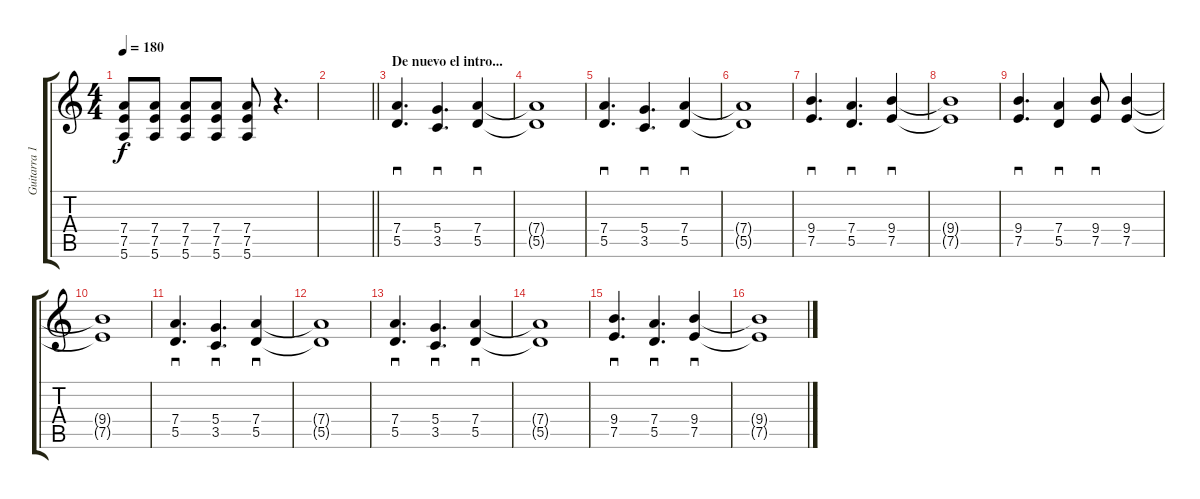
\track ("Guitarra 1" "Guitarra 1") {instrument distortionguitar}
\staff {score tabs}
\tuning (E4 B3 G3 D3 A2 E2) {hide}
\ts (4 4)
\tempo 180
\clef g2
\ks c
(7.4 7.5 5.6).8{dy f} (7.4 7.5 5.6).8 (7.4 7.5 5.6).8 (7.4 7.5 5.6).8 (7.4 7.5 5.6).8 r.4{d} |
\barLineRight lightlight
|
\section ("" "De nuevo el intro...")
(7.4 5.5).4{d sd} (5.4 3.5).4{d sd} (7.4 5.5).4{sd} |
(7.4{t} 5.5{t}).1 |
(7.4 5.5).4{d sd} (5.4 3.5).4{d sd} (7.4 5.5).4{sd} |
(7.4{t} 5.5{t}).1 |
(9.4 7.5).4{d sd} (7.4 5.5).4{d sd} (9.4 7.5).4{sd} |
(9.4{t} 7.5{t}).1 |
(9.4 7.5).4{d sd} (7.4 5.5).4{sd} (9.4 7.5).8{sd} (9.4 7.5).4 |
(9.4{t} 7.5{t}).1 |
(7.4 5.5).4{d sd} (5.4 3.5).4{d sd} (7.4 5.5).4{sd} |
(7.4{t} 5.5{t}).1 |
(7.4 5.5).4{d sd} (5.4 3.5).4{d sd} (7.4 5.5).4{sd} |
(7.4{t} 5.5{t}).1 |
(9.4 7.5).4{d sd} (7.4 5.5).4{d sd} (9.4 7.5).4{sd} |
(9.4{t} 7.5{t}).1
